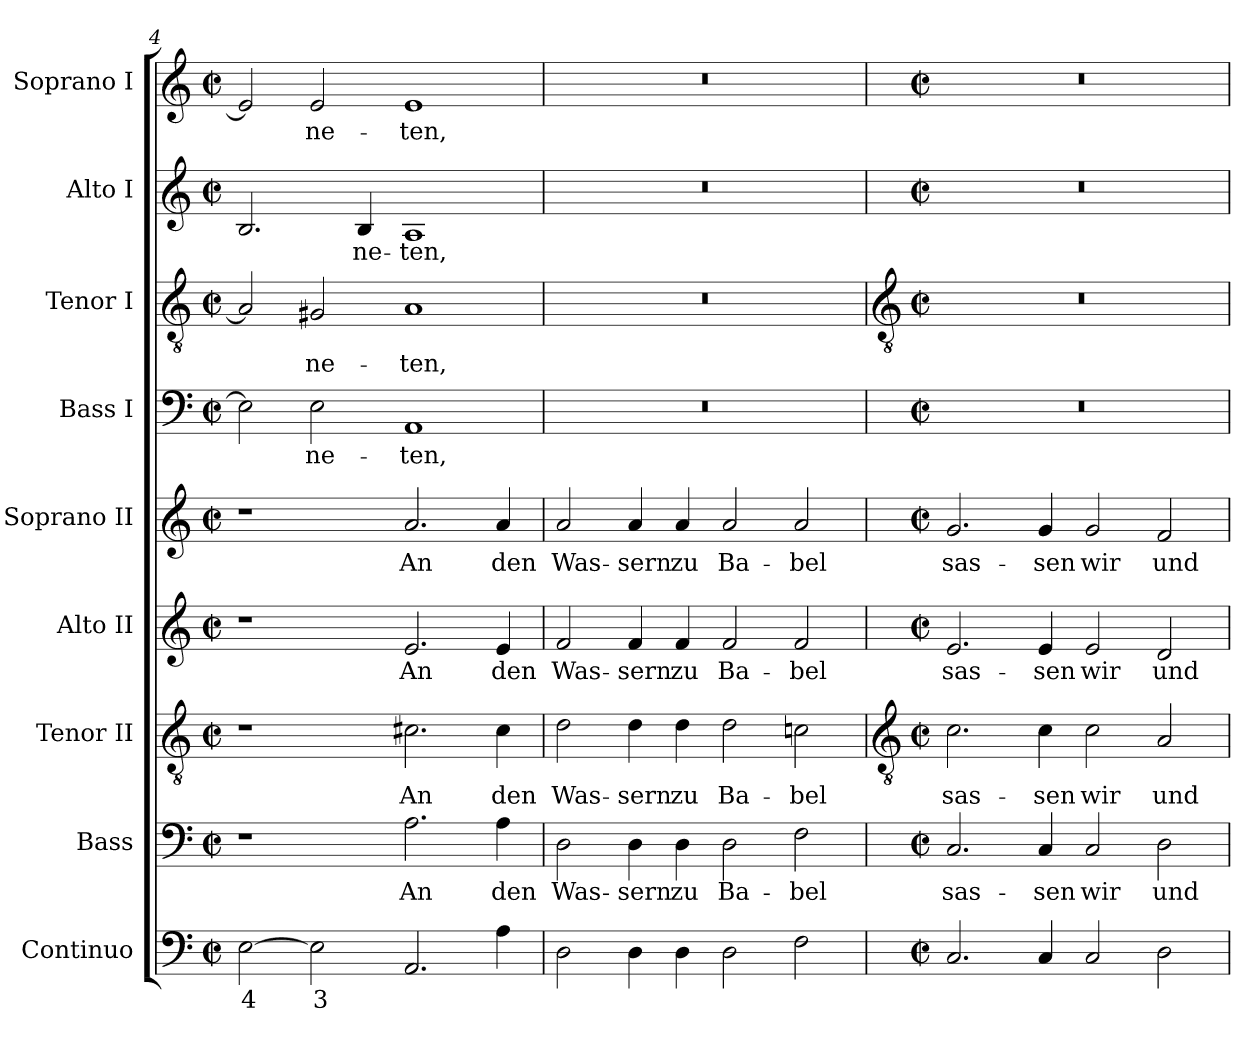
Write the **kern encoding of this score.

**kern	**text	**kern	**text	**kern	**text	**kern	**text	**kern	**text	**kern	**text	**kern	**text	**kern	**text	**kern	**text
*part9	*part9	*part8	*part8	*part7	*part7	*part6	*part6	*part5	*part5	*part4	*part4	*part3	*part3	*part2	*part2	*part1	*part1
*staff9	*staff9	*staff8	*staff8	*staff7	*staff7	*staff6	*staff6	*staff5	*staff5	*staff4	*staff4	*staff3	*staff3	*staff2	*staff2	*staff1	*staff1
*I"Continuo	*	*I"Bass	*	*I"Tenor II	*	*I"Alto II	*	*I"Soprano II	*	*I"Bass I	*	*I"Tenor I	*	*I"Alto I	*	*I"Soprano I	*
*	*	*I'B	*	*I'T	*	*I'A	*	*I'S	*	*I'B	*	*I'T	*	*I'A	*	*I'S	*
*clefF4	*	*clefF4	*	*clefGv2	*	*clefG2	*	*clefG2	*	*clefF4	*	*clefGv2	*	*clefG2	*	*clefG2	*
*k[]	*	*k[]	*	*k[]	*	*k[]	*	*k[]	*	*k[]	*	*k[]	*	*k[]	*	*k[]	*
*C:	*	*C:	*	*C:	*	*C:	*	*C:	*	*C:	*	*C:	*	*C:	*	*C:	*
*M4/2	*	*M4/2	*	*M4/2	*	*M4/2	*	*M4/2	*	*M4/2	*	*M4/2	*	*M4/2	*	*M4/2	*
*met(c|)	*	*met(c|)	*	*met(c|)	*	*met(c|)	*	*met(c|)	*	*met(c|)	*	*met(c|)	*	*met(c|)	*	*met(c|)	*
=4	=4	=4	=4	=4	=4	=4	=4	=4	=4	=4	=4	=4	=4	=4	=4	=4	=4
!	!LO:LY:b	!	!	!	!	!	!	!	!	!	!	!	!	!	!	!	!
[2E	4	1r	.	1r	.	1r	.	1r	.	2E]	.	2A]	.	2.B	.	2e]	.
!	!LO:LY:b	!	!	!	!	!	!	!	!	!	!LO:LY:b	!	!LO:LY:b	!	!	!	!LO:LY:b
2E]	3	.	.	.	.	.	.	.	.	2E	ne-	2G#X	ne-	.	.	2e	ne-
!	!	!	!	!	!	!	!	!	!	!	!	!	!	!	!LO:LY:b	!	!
.	.	.	.	.	.	.	.	.	.	.	.	.	.	4B	ne-	.	.
!	!	!	!LO:LY:b	!	!LO:LY:b	!	!LO:LY:b	!	!LO:LY:b	!	!LO:LY:b	!	!LO:LY:b	!	!LO:LY:b	!	!LO:LY:b
2.AA	.	2.A	An	2.c#X	An	2.e	An	2.a	An	1AA	-ten,	1A	-ten,	1A	-ten,	1e	-ten,
!	!	!	!LO:LY:b	!	!LO:LY:b	!	!LO:LY:b	!	!LO:LY:b	!	!	!	!	!	!	!	!
4A	.	4A	den	4c#	den	4e	den	4a	den	.	.	.	.	.	.	.	.
=5	=5	=5	=5	=5	=5	=5	=5	=5	=5	=5	=5	=5	=5	=5	=5	=5	=5
!	!	!	!LO:LY:b	!	!LO:LY:b	!	!LO:LY:b	!	!LO:LY:b	!	!	!	!	!	!	!	!
2D	.	2D	Was-	2d	Was-	2f	Was-	2a	Was-	0r	.	0r	.	0r	.	0r	.
!	!	!	!LO:LY:b	!	!LO:LY:b	!	!LO:LY:b	!	!LO:LY:b	!	!	!	!	!	!	!	!
4D	.	4D	-sern	4d	-sern	4f	-sern	4a	-sern	.	.	.	.	.	.	.	.
!	!	!	!LO:LY:b	!	!LO:LY:b	!	!LO:LY:b	!	!LO:LY:b	!	!	!	!	!	!	!	!
4D	.	4D	zu	4d	zu	4f	zu	4a	zu	.	.	.	.	.	.	.	.
!	!	!	!LO:LY:b	!	!LO:LY:b	!	!LO:LY:b	!	!LO:LY:b	!	!	!	!	!	!	!	!
2D	.	2D	Ba-	2d	Ba-	2f	Ba-	2a	Ba-	.	.	.	.	.	.	.	.
!	!	!	!LO:LY:b	!	!LO:LY:b	!	!LO:LY:b	!	!LO:LY:b	!	!	!	!	!	!	!	!
2F	.	2F	-bel	2cn	-bel	2f	-bel	2a	-bel	.	.	.	.	.	.	.	.
!!LO:LB:g=z
=6	=6	=6	=6	=6	=6	=6	=6	=6	=6	=6	=6	=6	=6	=6	=6	=6	=6
*	*	*	*	*clefGv2	*	*	*	*	*	*	*	*clefGv2	*	*	*	*	*
*M4/2	*	*M4/2	*	*M4/2	*	*M4/2	*	*M4/2	*	*M4/2	*	*M4/2	*	*M4/2	*	*M4/2	*
*met(c|)	*	*met(c|)	*	*met(c|)	*	*met(c|)	*	*met(c|)	*	*met(c|)	*	*met(c|)	*	*met(c|)	*	*met(c|)	*
!	!	!	!LO:LY:b	!	!LO:LY:b	!	!LO:LY:b	!	!LO:LY:b	!	!	!	!	!	!	!	!
2.C	.	2.C	sas-	2.c	sas-	2.e	sas-	2.g	sas-	0r	.	0r	.	0r	.	0r	.
!	!	!	!LO:LY:b	!	!LO:LY:b	!	!LO:LY:b	!	!LO:LY:b	!	!	!	!	!	!	!	!
4C	.	4C	-sen	4c	-sen	4e	-sen	4g	-sen	.	.	.	.	.	.	.	.
!	!	!	!LO:LY:b	!	!LO:LY:b	!	!LO:LY:b	!	!LO:LY:b	!	!	!	!	!	!	!	!
2C	.	2C	wir	2c	wir	2e	wir	2g	wir	.	.	.	.	.	.	.	.
!	!	!	!LO:LY:b	!	!LO:LY:b	!	!LO:LY:b	!	!LO:LY:b	!	!	!	!	!	!	!	!
2D	.	2D	und	2A	und	2d	und	2f	und	.	.	.	.	.	.	.	.
=	=	=	=	=	=	=	=	=	=	=	=	=	=	=	=	=	=
*-	*-	*-	*-	*-	*-	*-	*-	*-	*-	*-	*-	*-	*-	*-	*-	*-	*-
